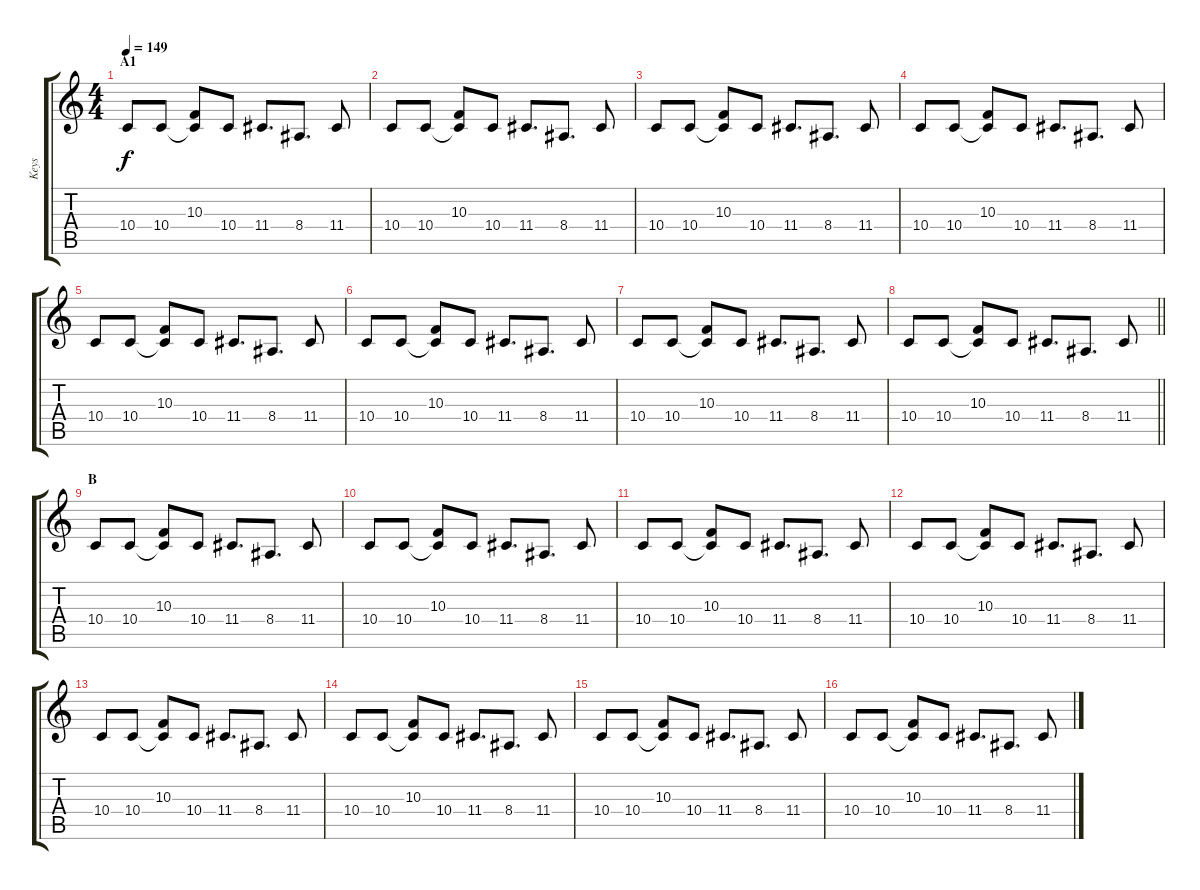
\track ("Keys" "Keys") {instrument lead1square}
\staff {score tabs}
\tuning (E4 B3 G3 D3 A2 E2) {hide}
\ts (4 4)
\section ("" "A1")
\tempo 149
\clef g2
\ks c
10.4.8{dy f} 10.4.8 (10.3 10.4{t}).8 10.4.8 11.4.8{d} 8.4.8{d} 11.4.8 |
10.4.8 10.4.8 (10.3 10.4{t}).8 10.4.8 11.4.8{d} 8.4.8{d} 11.4.8 |
10.4.8 10.4.8 (10.3 10.4{t}).8 10.4.8 11.4.8{d} 8.4.8{d} 11.4.8 |
10.4.8 10.4.8 (10.3 10.4{t}).8 10.4.8 11.4.8{d} 8.4.8{d} 11.4.8 |
10.4.8 10.4.8 (10.3 10.4{t}).8 10.4.8 11.4.8{d} 8.4.8{d} 11.4.8 |
10.4.8 10.4.8 (10.3 10.4{t}).8 10.4.8 11.4.8{d} 8.4.8{d} 11.4.8 |
10.4.8 10.4.8 (10.3 10.4{t}).8 10.4.8 11.4.8{d} 8.4.8{d} 11.4.8 |
\barLineRight lightlight
10.4.8 10.4.8 (10.3 10.4{t}).8 10.4.8 11.4.8{d} 8.4.8{d} 11.4.8 |
\section ("" "B")
10.4.8 10.4.8 (10.3 10.4{t}).8 10.4.8 11.4.8{d} 8.4.8{d} 11.4.8 |
10.4.8 10.4.8 (10.3 10.4{t}).8 10.4.8 11.4.8{d} 8.4.8{d} 11.4.8 |
10.4.8 10.4.8 (10.3 10.4{t}).8 10.4.8 11.4.8{d} 8.4.8{d} 11.4.8 |
10.4.8 10.4.8 (10.3 10.4{t}).8 10.4.8 11.4.8{d} 8.4.8{d} 11.4.8 |
10.4.8 10.4.8 (10.3 10.4{t}).8 10.4.8 11.4.8{d} 8.4.8{d} 11.4.8 |
10.4.8 10.4.8 (10.3 10.4{t}).8 10.4.8 11.4.8{d} 8.4.8{d} 11.4.8 |
10.4.8 10.4.8 (10.3 10.4{t}).8 10.4.8 11.4.8{d} 8.4.8{d} 11.4.8 |
10.4.8 10.4.8 (10.3 10.4{t}).8 10.4.8 11.4.8{d} 8.4.8{d} 11.4.8
